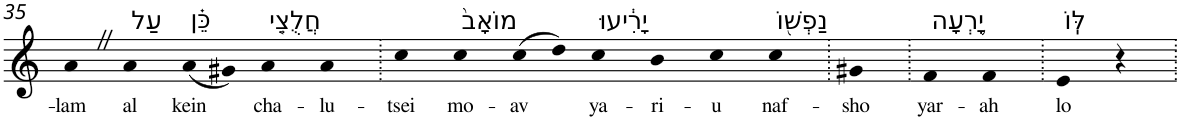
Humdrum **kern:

**kern	**text
*part1	*part1
*staff1	*staff1
*I"Piano	*
*I'Pno	*
!!LO:PB:g=z
*clefG2	*
*k[]	*
=35	=35
!	!LO:LY:b
4aZ	-lam
!LO:TX:a:t=עַל	!
!	!LO:LY:b
4a	al
!LO:TX:a:t=כֵּ֗ן	!
!	!LO:LY:b
(8a	kein
8g#X)	.
!LO:TX:a:t=חֲלֻצֵ֤י	!
!	!LO:LY:b
4a	cha-
!	!LO:LY:b
4a	-lu-
=36.	=36.
!	!LO:LY:b
4cc	-tsei
!LO:TX:a:t=מוֹאָב֙	!
!	!LO:LY:b
4cc	mo-
!	!LO:LY:b
(8cc	-av
8dd)	.
!LO:TX:a:t=יָרִ֔יעוּ	!
!	!LO:LY:b
4cc	ya-
!	!LO:LY:b
4b	-ri-
!	!LO:LY:b
4cc	-u
!LO:TX:a:t=נַפְשׁ֖וֹ	!
!	!LO:LY:b
4cc	naf-
=37.	=37.
!	!LO:LY:b
4g#X	-sho
=38.	=38.
!LO:TX:a:t=יָ֥רְעָה	!
!	!LO:LY:b
4f	yar-
!	!LO:LY:b
4f	-ah
=39.	=39.
!LO:TX:a:t=לּֽוֹ	!
!	!LO:LY:b
4e	lo
4r	.
=.	=.
*-	*-
